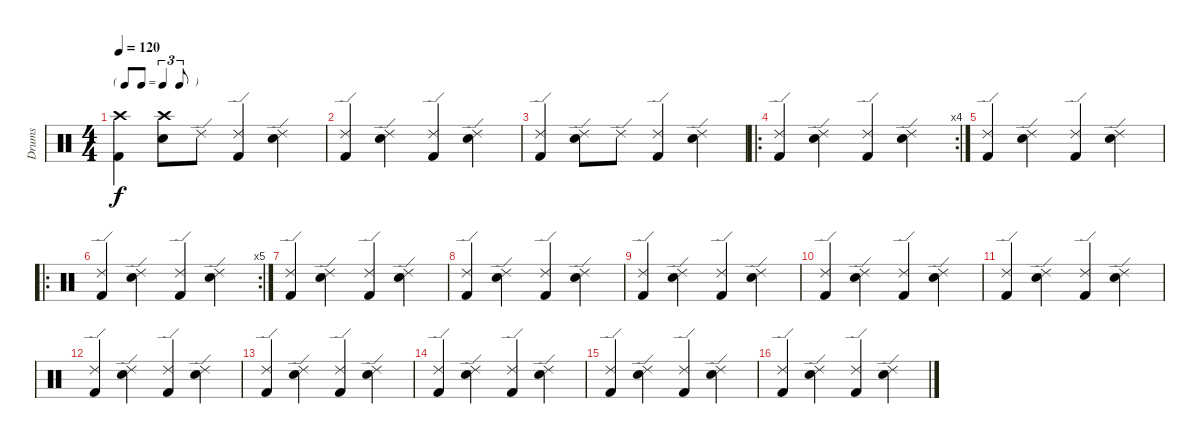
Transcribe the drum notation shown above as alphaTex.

\track ("Drums" "Drums") {instrument percussion}
\staff {score}
\articulation defaults
\ts (4 4)
\tf triplet8th
\tempo 120
\clef neutral
\ks c
("Crash high (hit)" "Kick (hit) 2").4{dy f} ("Crash high (hit)" "Snare (hit) 2").8 "Ride (edge) 2".8 ("Ride (edge) 2" "Kick (hit) 2").4 ("Ride (edge) 2" "Snare (hit) 2").4 |
("Ride (edge) 2" "Kick (hit) 2").4 ("Ride (edge) 2" "Snare (hit) 2").4 ("Ride (edge) 2" "Kick (hit) 2").4 ("Ride (edge) 2" "Snare (hit) 2").4 |
("Ride (edge) 2" "Kick (hit) 2").4 ("Ride (edge) 2" "Snare (hit) 2").8 "Ride (edge) 2".8 ("Ride (edge) 2" "Kick (hit) 2").4 ("Ride (edge) 2" "Snare (hit) 2").4 |
\ro
\rc 4
("Ride (edge) 2" "Kick (hit) 2").4 ("Ride (edge) 2" "Snare (hit) 2").4 ("Ride (edge) 2" "Kick (hit) 2").4 ("Ride (edge) 2" "Snare (hit) 2").4 |
("Ride (edge) 2" "Kick (hit) 2").4 ("Ride (edge) 2" "Snare (hit) 2").4 ("Ride (edge) 2" "Kick (hit) 2").4 ("Ride (edge) 2" "Snare (hit) 2").4 |
\ro
\rc 5
("Ride (edge) 2" "Kick (hit) 2").4 ("Ride (edge) 2" "Snare (hit) 2").4 ("Ride (edge) 2" "Kick (hit) 2").4 ("Ride (edge) 2" "Snare (hit) 2").4 |
("Ride (edge) 2" "Kick (hit) 2").4 ("Ride (edge) 2" "Snare (hit) 2").4 ("Ride (edge) 2" "Kick (hit) 2").4 ("Ride (edge) 2" "Snare (hit) 2").4 |
("Ride (edge) 2" "Kick (hit) 2").4 ("Ride (edge) 2" "Snare (hit) 2").4 ("Ride (edge) 2" "Kick (hit) 2").4 ("Ride (edge) 2" "Snare (hit) 2").4 |
("Ride (edge) 2" "Kick (hit) 2").4 ("Ride (edge) 2" "Snare (hit) 2").4 ("Ride (edge) 2" "Kick (hit) 2").4 ("Ride (edge) 2" "Snare (hit) 2").4 |
("Ride (edge) 2" "Kick (hit) 2").4 ("Ride (edge) 2" "Snare (hit) 2").4 ("Ride (edge) 2" "Kick (hit) 2").4 ("Ride (edge) 2" "Snare (hit) 2").4 |
("Ride (edge) 2" "Kick (hit) 2").4 ("Ride (edge) 2" "Snare (hit) 2").4 ("Ride (edge) 2" "Kick (hit) 2").4 ("Ride (edge) 2" "Snare (hit) 2").4 |
("Ride (edge) 2" "Kick (hit) 2").4 ("Ride (edge) 2" "Snare (hit) 2").4 ("Ride (edge) 2" "Kick (hit) 2").4 ("Ride (edge) 2" "Snare (hit) 2").4 |
("Ride (edge) 2" "Kick (hit) 2").4 ("Ride (edge) 2" "Snare (hit) 2").4 ("Ride (edge) 2" "Kick (hit) 2").4 ("Ride (edge) 2" "Snare (hit) 2").4 |
("Ride (edge) 2" "Kick (hit) 2").4 ("Ride (edge) 2" "Snare (hit) 2").4 ("Ride (edge) 2" "Kick (hit) 2").4 ("Ride (edge) 2" "Snare (hit) 2").4 |
("Ride (edge) 2" "Kick (hit) 2").4 ("Ride (edge) 2" "Snare (hit) 2").4 ("Ride (edge) 2" "Kick (hit) 2").4 ("Ride (edge) 2" "Snare (hit) 2").4 |
("Ride (edge) 2" "Kick (hit) 2").4 ("Ride (edge) 2" "Snare (hit) 2").4 ("Ride (edge) 2" "Kick (hit) 2").4 ("Ride (edge) 2" "Snare (hit) 2").4
